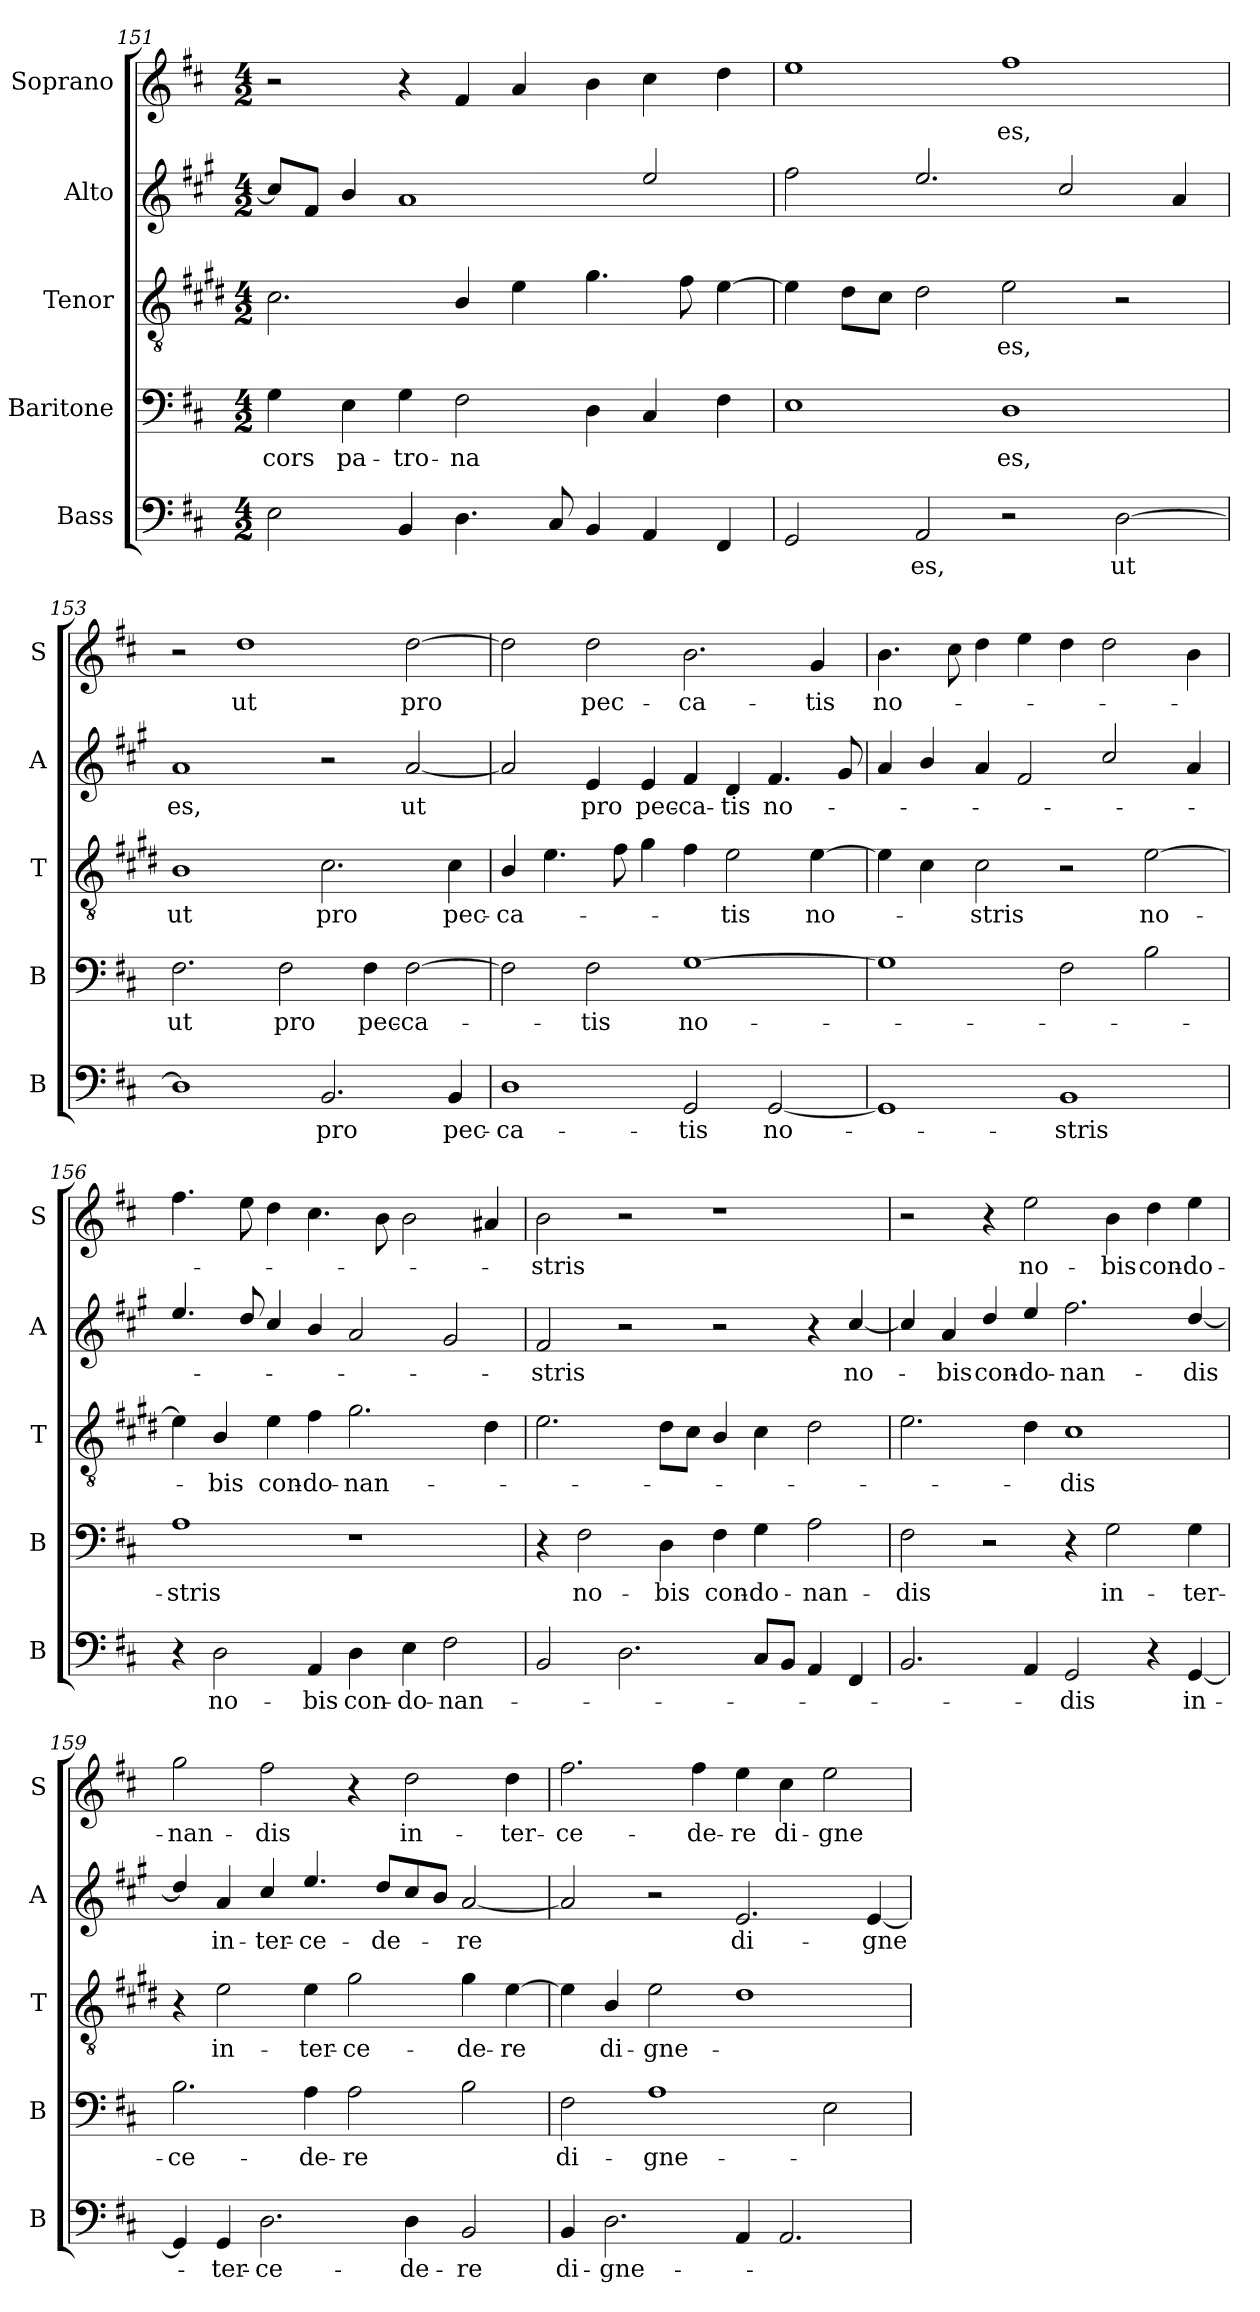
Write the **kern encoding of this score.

**kern	**text	**kern	**text	**kern	**text	**kern	**text	**kern	**text
*part5	*part5	*part4	*part4	*part3	*part3	*part2	*part2	*part1	*part1
*staff5	*staff5	*staff4	*staff4	*staff3	*staff3	*staff2	*staff2	*staff1	*staff1
*I"Bass	*	*I"Baritone	*	*I"Tenor	*	*I"Alto	*	*I"Soprano	*
*I'B	*	*I'B	*	*I'T	*	*I'A	*	*I'S	*
!!LO:PB:g=z
*clefF4	*	*clefF4	*	*clefGv2	*	*clefG2	*	*clefG2	*
*	*	*	*	*ITrd1c2	*	*ITrd4c7	*	*	*
*k[f#c#]	*	*k[f#c#]	*	*k[f#c#]	*	*k[f#c#]	*	*k[f#c#]	*
*D:	*	*D:	*	*D:	*	*D:	*	*D:	*
*M4/2	*	*M4/2	*	*M4/2	*	*M4/2	*	*M4/2	*
=151	=151	=151	=151	=151	=151	=151	=151	=151	=151
!	!	!	!LO:LY:b	!	!	!	!	!	!
2E\	.	4G\	-cors	2.B\	.	8f#/L]	.	2r	.
.	.	.	.	.	.	8B/J	.	.	.
!	!	!	!LO:LY:b	!	!	!	!	!	!
.	.	4E\	pa-	.	.	4e/	.	.	.
!	!	!	!LO:LY:b	!	!	!	!	!	!
4BB/	.	4G\	-tro-	.	.	1d	.	4r	.
!	!	!	!LO:LY:b	!	!	!	!	!	!
4.D\	.	2F#\	-na	4A/	.	.	.	4f#/	.
.	.	.	.	4d\	.	.	.	4a/	.
8C#/	.	.	.	.	.	.	.	.	.
4BB/	.	4D\	.	4.f#\	.	.	.	4b\	.
4AA/	.	4C#/	.	.	.	2a/	.	4cc#\	.
.	.	.	.	8e\	.	.	.	.	.
4FF#/	.	4F#\	.	[4d\	.	.	.	4dd\	.
=152	=152	=152	=152	=152	=152	=152	=152	=152	=152
2GG/	.	1E	.	4d\]	.	2b\	.	1ee	.
.	.	.	.	8c#\L	.	.	.	.	.
.	.	.	.	8B\J	.	.	.	.	.
!	!LO:LY:b	!	!	!	!	!	!	!	!
2AA/	es,	.	.	2c#\	.	2.a/	.	.	.
!	!	!	!LO:LY:b	!	!LO:LY:b	!	!	!	!LO:LY:b
2r	.	1D	es,	2d\	es,	.	.	1ff#	es,
.	.	.	.	.	.	2f#/	.	.	.
!	!LO:LY:b	!	!	!	!	!	!	!	!
[2D\	ut	.	.	2r	.	.	.	.	.
.	.	.	.	.	.	4d/	.	.	.
=153	=153	=153	=153	=153	=153	=153	=153	=153	=153
!	!	!	!LO:LY:b	!	!LO:LY:b	!	!LO:LY:b	!	!
1D]	.	2.F#\	ut	1A	ut	1d	es,	2r	.
!	!	!	!	!	!	!	!	!	!LO:LY:b
.	.	.	.	.	.	.	.	1dd	ut
!	!	!	!LO:LY:b	!	!	!	!	!	!
.	.	2F#\	pro	.	.	.	.	.	.
!	!LO:LY:b	!	!	!	!LO:LY:b	!	!	!	!
2.BB/	pro	.	.	2.B\	pro	2r	.	.	.
!	!	!	!LO:LY:b	!	!	!	!	!	!
.	.	4F#\	pec-	.	.	.	.	.	.
!	!	!	!LO:LY:b	!	!	!	!LO:LY:b	!	!LO:LY:b
.	.	[2F#\	-ca-	.	.	[2d/	ut	[2dd\	pro
!	!LO:LY:b	!	!	!	!LO:LY:b	!	!	!	!
4BB/	pec-	.	.	4B\	pec-	.	.	.	.
=154	=154	=154	=154	=154	=154	=154	=154	=154	=154
!	!LO:LY:b	!	!	!	!LO:LY:b	!	!	!	!
1D	-ca-	2F#\]	.	4A/	-ca-	2d/]	.	2dd\]	.
.	.	.	.	4.d\	.	.	.	.	.
!	!	!	!LO:LY:b	!	!	!	!LO:LY:b	!	!LO:LY:b
.	.	2F#\	-tis	.	.	4A/	pro	2dd\	pec-
.	.	.	.	8e\	.	.	.	.	.
!	!	!	!	!	!	!	!LO:LY:b	!	!
.	.	.	.	4f#\	.	4A/	pec-	.	.
!	!LO:LY:b	!	!LO:LY:b	!	!	!	!LO:LY:b	!	!LO:LY:b
2GG/	-tis	[1G	no-	4e\	.	4B/	-ca-	2.b\	-ca-
!	!	!	!	!	!LO:LY:b	!	!LO:LY:b	!	!
.	.	.	.	2d\	-tis	4G/	-tis	.	.
!	!LO:LY:b	!	!	!	!	!	!LO:LY:b	!	!
[2GG/	no-	.	.	.	.	4.B/	no-	.	.
!	!	!	!	!	!LO:LY:b	!	!	!	!LO:LY:b
.	.	.	.	[4d\	no-	.	.	4g/	-tis
.	.	.	.	.	.	8c#/	.	.	.
!!LO:LB:g=z
=155	=155	=155	=155	=155	=155	=155	=155	=155	=155
!	!	!	!	!	!	!	!	!	!LO:LY:b
1GG]	.	1G]	.	4d\]	.	4d/	.	4.b\	no-
.	.	.	.	4B\	.	4e/	.	.	.
.	.	.	.	.	.	.	.	8cc#\	.
!	!	!	!	!	!LO:LY:b	!	!	!	!
.	.	.	.	2B\	-stris	4d/	.	4dd\	.
.	.	.	.	.	.	2B/	.	4ee\	.
!	!LO:LY:b	!	!	!	!	!	!	!	!
1BB	-stris	2F#\	.	2r	.	.	.	4dd\	.
.	.	.	.	.	.	2f#/	.	2dd\	.
!	!	!	!	!	!LO:LY:b	!	!	!	!
.	.	2B\	.	[2d\	no-	.	.	.	.
.	.	.	.	.	.	4d/	.	4b\	.
!!LO:PB:g=z
=156	=156	=156	=156	=156	=156	=156	=156	=156	=156
!	!	!	!LO:LY:b	!	!	!	!	!	!
4r	.	1A	-stris	4d\]	.	4.a/	.	4.ff#\	.
!	!LO:LY:b	!	!	!	!LO:LY:b	!	!	!	!
2D\	no-	.	.	4A/	-bis	.	.	.	.
.	.	.	.	.	.	8g/	.	8ee\	.
!	!	!	!	!	!LO:LY:b	!	!	!	!
.	.	.	.	4d\	con-	4f#/	.	4dd\	.
!	!LO:LY:b	!	!	!	!LO:LY:b	!	!	!	!
4AA/	-bis	.	.	4e\	-do-	4e/	.	4.cc#\	.
!	!LO:LY:b	!	!	!	!LO:LY:b	!	!	!	!
4D\	con-	1r	.	2.f#\	-nan-	2d/	.	.	.
.	.	.	.	.	.	.	.	8b\	.
!	!LO:LY:b	!	!	!	!	!	!	!	!
4E\	-do-	.	.	.	.	.	.	2b\	.
!	!LO:LY:b	!	!	!	!	!	!	!	!
2F#\	-nan-	.	.	.	.	2c#/	.	.	.
.	.	.	.	4c#\	.	.	.	4a#X/	.
=157	=157	=157	=157	=157	=157	=157	=157	=157	=157
!	!	!	!	!	!	!	!LO:LY:b	!	!LO:LY:b
2BB/	.	4r	.	2.d\	.	2B/	-stris	2b\	-stris
!	!	!	!LO:LY:b	!	!	!	!	!	!
.	.	2F#\	no-	.	.	.	.	.	.
2.D\	.	.	.	.	.	2r	.	2r	.
!	!	!	!LO:LY:b	!	!	!	!	!	!
.	.	4D\	-bis	8c#\L	.	.	.	.	.
.	.	.	.	8B\J	.	.	.	.	.
!	!	!	!LO:LY:b	!	!	!	!	!	!
.	.	4F#\	con-	4A/	.	2r	.	1r	.
!	!	!	!LO:LY:b	!	!	!	!	!	!
8C#/L	.	4G\	-do-	4B\	.	.	.	.	.
8BB/J	.	.	.	.	.	.	.	.	.
!	!	!	!LO:LY:b	!	!	!	!	!	!
4AA/	.	2A\	-nan-	2c#\	.	4r	.	.	.
!	!	!	!	!	!	!	!LO:LY:b	!	!
4FF#/	.	.	.	.	.	[4f#/	no-	.	.
=158	=158	=158	=158	=158	=158	=158	=158	=158	=158
!	!	!	!LO:LY:b	!	!	!	!	!	!
2.BB/	.	2F#\	-dis	2.d\	.	4f#/]	.	2r	.
!	!	!	!	!	!	!	!LO:LY:b	!	!
.	.	.	.	.	.	4d/	-bis	.	.
!	!	!	!	!	!	!	!LO:LY:b	!	!
.	.	2r	.	.	.	4g/	con-	4r	.
!	!	!	!	!	!	!	!LO:LY:b	!	!LO:LY:b
4AA/	.	.	.	4c#\	.	4a/	-do-	2ee\	no-
!	!LO:LY:b	!	!	!	!LO:LY:b	!	!LO:LY:b	!	!
2GG/	-dis	4r	.	1B	-dis	2.b\	-nan-	.	.
!	!	!	!LO:LY:b	!	!	!	!	!	!LO:LY:b
.	.	2G\	in-	.	.	.	.	4b\	-bis
!	!	!	!	!	!	!	!	!	!LO:LY:b
4r	.	.	.	.	.	.	.	4dd\	con-
!	!LO:LY:b	!	!LO:LY:b	!	!	!	!LO:LY:b	!	!LO:LY:b
[4GG/	in-	4G\	-ter-	.	.	[4g/	-dis	4ee\	-do-
!!LO:LB:g=z
=159	=159	=159	=159	=159	=159	=159	=159	=159	=159
!	!	!	!LO:LY:b	!	!	!	!	!	!LO:LY:b
4GG/]	.	2.B\	-ce-	4r	.	4g/]	.	2gg\	-nan-
!	!LO:LY:b	!	!	!	!LO:LY:b	!	!LO:LY:b	!	!
4GG/	-ter-	.	.	2d\	in-	4d/	in-	.	.
!	!LO:LY:b	!	!	!	!	!	!LO:LY:b	!	!LO:LY:b
2.D\	-ce-	.	.	.	.	4f#/	-ter-	2ff#\	-dis
!	!	!	!LO:LY:b	!	!LO:LY:b	!	!LO:LY:b	!	!
.	.	4A\	-de-	4d\	-ter-	4.a/	-ce-	.	.
!	!	!	!LO:LY:b	!	!LO:LY:b	!	!	!	!
.	.	2A\	-re	2f#\	-ce-	.	.	4r	.
!	!	!	!	!	!	!	!LO:LY:b	!	!
.	.	.	.	.	.	8g/L	-de-	.	.
!	!LO:LY:b	!	!	!	!	!	!	!	!LO:LY:b
4D\	-de-	.	.	.	.	8f#/	.	2dd\	in-
.	.	.	.	.	.	8e/J	.	.	.
!	!LO:LY:b	!	!	!	!LO:LY:b	!	!LO:LY:b	!	!
2BB/	-re	2B\	.	4f#\	-de-	[2d/	-re	.	.
!	!	!	!	!	!LO:LY:b	!	!	!	!LO:LY:b
.	.	.	.	[4d\	-re	.	.	4dd\	-ter-
=160	=160	=160	=160	=160	=160	=160	=160	=160	=160
!	!LO:LY:b	!	!LO:LY:b	!	!	!	!	!	!LO:LY:b
4BB/	di-	2F#\	di-	4d\]	.	2d/]	.	2.ff#\	-ce-
!	!LO:LY:b	!	!	!	!LO:LY:b	!	!	!	!
2.D\	-gne-	.	.	4A/	di-	.	.	.	.
!	!	!	!LO:LY:b	!	!LO:LY:b	!	!	!	!
.	.	1A	-gne-	2d\	-gne-	2r	.	.	.
!	!	!	!	!	!	!	!	!	!LO:LY:b
.	.	.	.	.	.	.	.	4ff#\	-de-
!	!	!	!	!	!	!	!LO:LY:b	!	!LO:LY:b
4AA/	.	.	.	1c#	.	2.A/	di-	4ee\	-re
!	!	!	!	!	!	!	!	!	!LO:LY:b
2.AA/	.	.	.	.	.	.	.	4cc#\	di-
!	!	!	!	!	!	!	!	!	!LO:LY:b
.	.	2E\	.	.	.	.	.	2ee\	-gne-
!	!	!	!	!	!	!	!LO:LY:b	!	!
.	.	.	.	.	.	[4A/	-gne-	.	.
=	=	=	=	=	=	=	=	=	=
*-	*-	*-	*-	*-	*-	*-	*-	*-	*-
